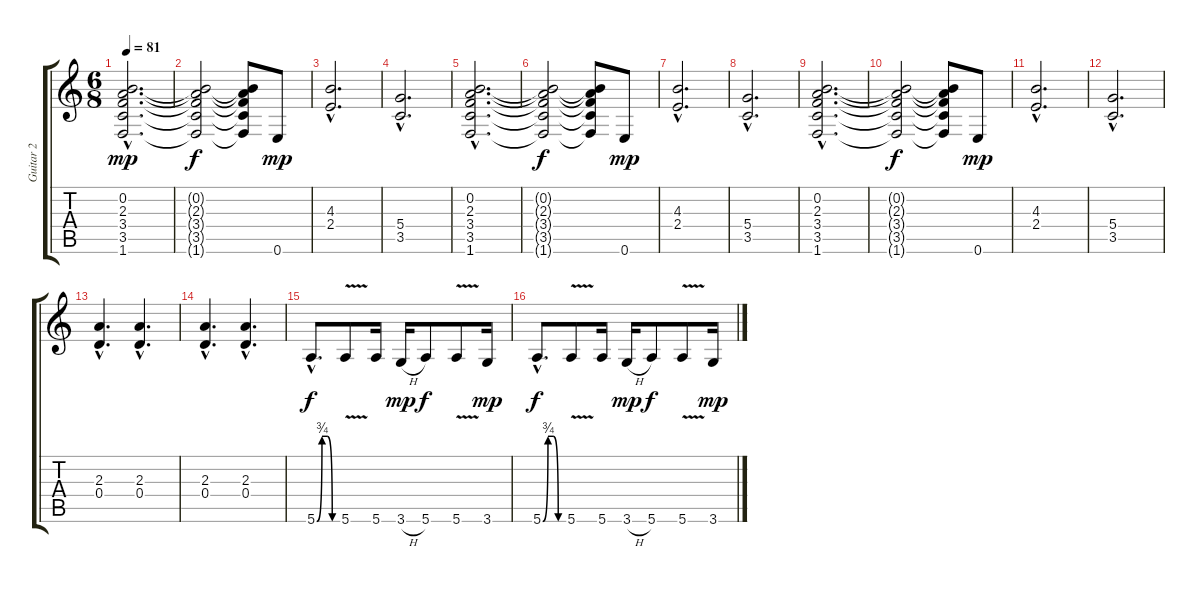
\track ("Guitar 2" "Guitar 2") {instrument overdrivenguitar}
\staff {score tabs}
\tuning (E4 B3 G3 D3 A2 E2) {hide}
\ts (6 8)
\tempo 81
\clef g2
\ks c
(0.2{hac} 2.3{hac} 3.4{hac} 3.5{hac} 1.6{hac}).2{d dy mp} |
(0.2{t} 2.3{t} 3.4{t} 3.5{t} 1.6{t}).2{dy f} (0.2{t} 2.3{t} 3.4{t} 3.5{t} 1.6{t}).8 0.6.8{dy mp} |
(4.3{hac} 2.4{hac}).2{d} |
(5.4{hac} 3.5{hac}).2{d} |
(0.2{hac} 2.3{hac} 3.4{hac} 3.5{hac} 1.6{hac}).2{d} |
(0.2{t} 2.3{t} 3.4{t} 3.5{t} 1.6{t}).2{dy f} (0.2{t} 2.3{t} 3.4{t} 3.5{t} 1.6{t}).8 0.6.8{dy mp} |
(4.3{hac} 2.4{hac}).2{d} |
(5.4{hac} 3.5{hac}).2{d} |
(0.2{hac} 2.3{hac} 3.4{hac} 3.5{hac} 1.6{hac}).2{d} |
(0.2{t} 2.3{t} 3.4{t} 3.5{t} 1.6{t}).2{dy f} (0.2{t} 2.3{t} 3.4{t} 3.5{t} 1.6{t}).8 0.6.8{dy mp} |
(4.3{hac} 2.4{hac}).2{d} |
(5.4{hac} 3.5{hac}).2{d} |
(2.3{hac} 0.4{hac}).4{d} (2.3{hac} 0.4{hac}).4{d} |
(2.3{hac} 0.4{hac}).4{d} (2.3{hac} 0.4{hac}).4{d} |
5.6{be (custom 0 0 15 3 30 3 45 0 60 0) hac}.8{d dy f} 5.6{v}.8 5.6.16 3.6{h}.16{dy mp} 5.6.8{dy f} 5.6{v}.8 3.6.16{dy mp} |
5.6{be (custom 0 0 15 3 30 3 45 0 60 0) hac}.8{d dy f} 5.6{v}.8 5.6.16 3.6{h}.16{dy mp} 5.6.8{dy f} 5.6{v}.8 3.6.16{dy mp}
